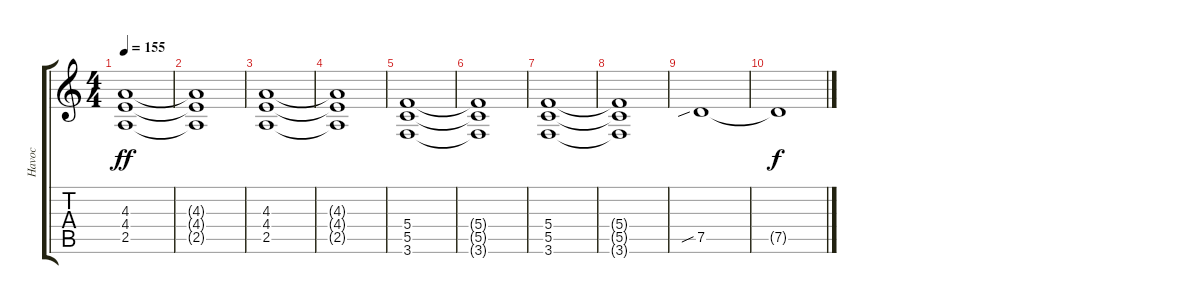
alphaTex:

\track ("Havoc" "Havoc") {instrument distortionguitar}
\staff {score tabs}
\tuning (D4 A3 F3 C3 G2 D2) {hide}
\ts (4 4)
\tempo 155
\clef g2
\ks c
(4.3 4.4 2.5).1{dy ff} |
(4.3{t} 4.4{t} 2.5{t}).1 |
(4.3 4.4 2.5).1 |
(4.3{t} 4.4{t} 2.5{t}).1 |
(5.4 5.5 3.6).1 |
(5.4{t} 5.5{t} 3.6{t}).1 |
(5.4 5.5 3.6).1 |
(5.4{t} 5.5{t} 3.6{t}).1 |
7.5{sib}.1 |
7.5{t}.1{dy f}
